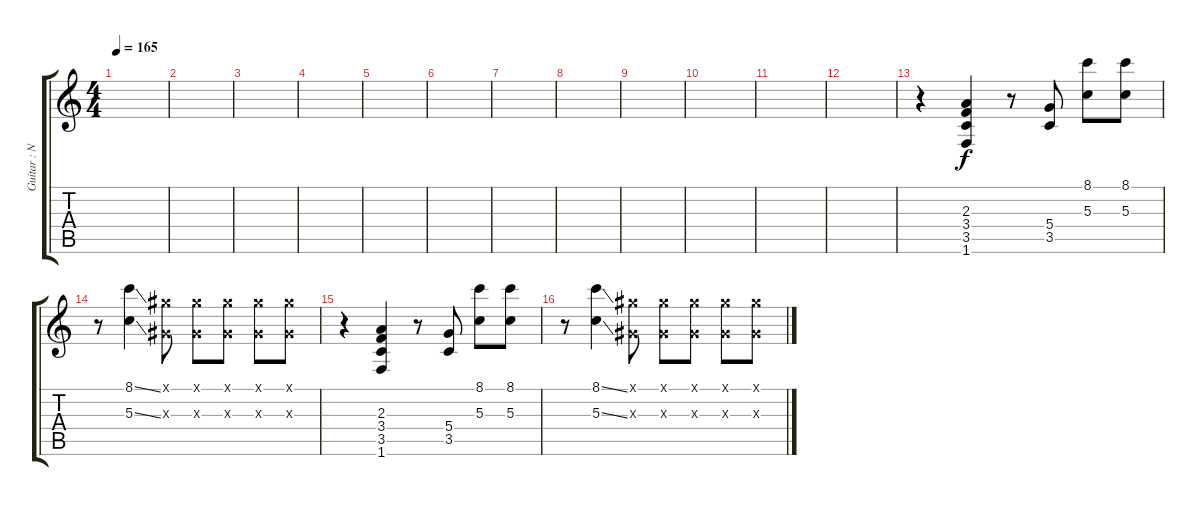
\track ("Guitar : Nakano Azusa - Nyan" "Guitar : N") {instrument overdrivenguitar}
\staff {score tabs}
\tuning (E4 B3 G3 D3 A2 E2) {hide}
\ts (4 4)
\tempo 165
\clef g2
\ks c
|
|
|
|
|
|
|
|
|
|
|
|
r.4{volume 14 balance 14} (2.3 3.4 3.5 1.6).4 r.8 (5.4 3.5).8 (8.1 5.3).8 (8.1 5.3).8 |
r.8 (8.1{ss} 5.3{ss}).4 (4.1{x} 1.3{x}).8 (4.1{x} 1.3{x}).8 (4.1{x} 1.3{x}).8 (4.1{x} 1.3{x}).8 (4.1{x} 1.3{x}).8 |
r.4 (2.3 3.4 3.5 1.6).4 r.8 (5.4 3.5).8 (8.1 5.3).8 (8.1 5.3).8 |
r.8 (8.1{ss} 5.3{ss}).4 (4.1{x} 1.3{x}).8 (4.1{x} 1.3{x}).8 (4.1{x} 1.3{x}).8 (4.1{x} 1.3{x}).8 (4.1{x} 1.3{x}).8
